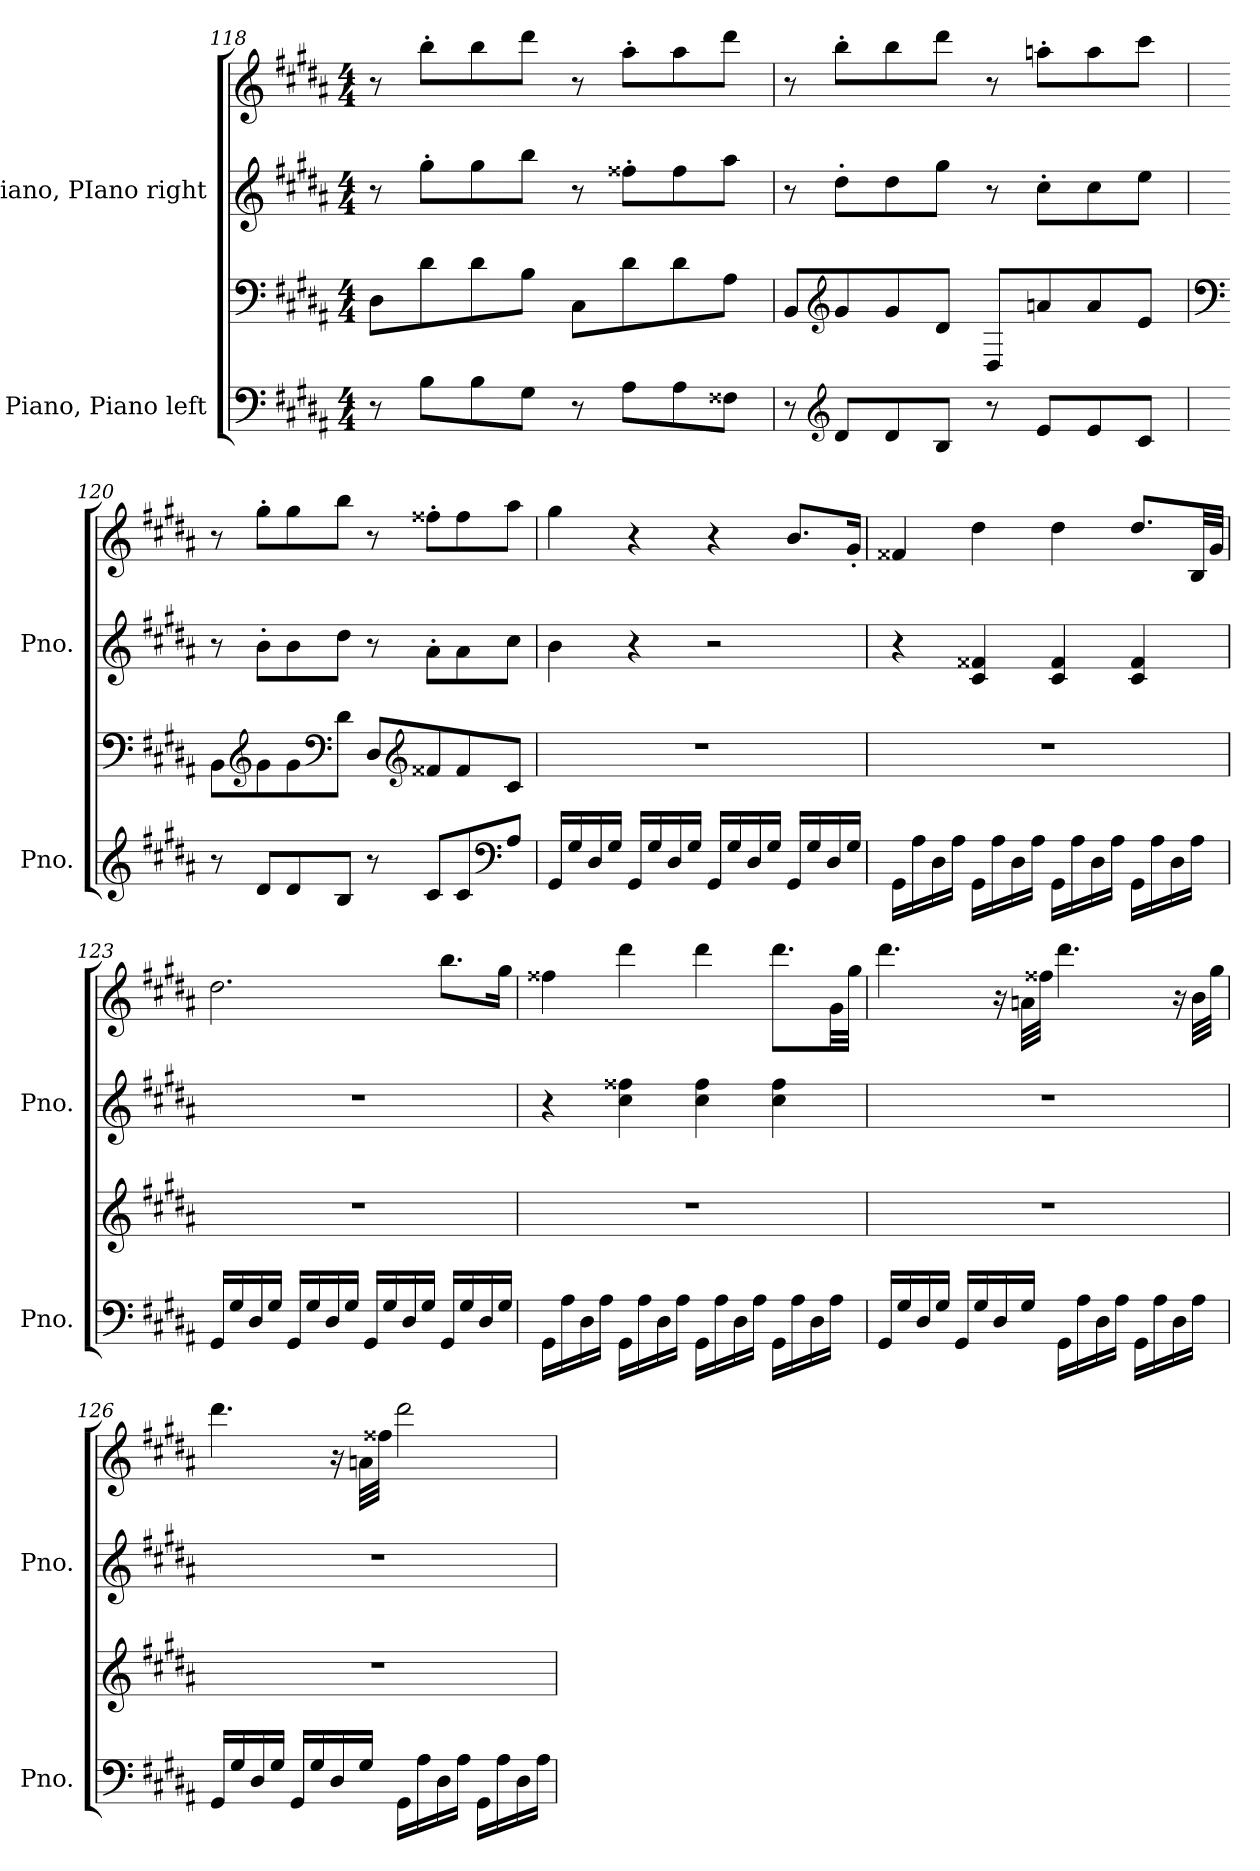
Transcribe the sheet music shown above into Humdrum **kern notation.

**kern	**kern	**kern	**kern
*part2	*part2	*part1	*part1
*staff4	*staff3	*staff2	*staff1
*I"Piano, Piano left	*	*I"Piano, PIano right	*
*I'Pno.	*	*I'Pno.	*
*clefF4	*clefF4	*clefG2	*clefG2
*k[f#c#g#d#a#]	*k[f#c#g#d#a#]	*k[f#c#g#d#a#]	*k[f#c#g#d#a#]
*M4/4	*M4/4	*M4/4	*M4/4
=118	=118	=118	=118
8r	8D#\L	8r	8r
8B\L	8d#\	8gg#'\L	8bb'\L
8B\	8d#\	8gg#\	8bb\
8G#\J	8B\J	8bb\J	8ddd#\J
8r	8C#\L	8r	8r
8A#\L	8d#\	8ff##X'\L	8aa#'\L
8A#\	8d#\	8ff##\	8aa#\
8F##X\J	8A#\J	8aa#\J	8ddd#\J
!!LO:PB:g=z
=119	=119	=119	=119
8r	8BB/L	8r	8r
*clefG2	*clefG2	*	*
8d#/L	8g#/	8dd#'\L	8bb'\L
8d#/	8g#/	8dd#\	8bb\
8B/J	8d#/J	8gg#\J	8ddd#\J
8r	8D#/L	8r	8r
8e/L	8an/	8cc#'\L	8aan'\L
8e/	8a/	8cc#\	8aa\
8c#/J	8e/J	8ee\J	8ccc#\J
=120	=120	=120	=120
*	*clefF4	*	*
8r	8BB\L	8r	8r
*	*clefG2	*	*
8d#/L	8g#\	8b'\L	8gg#'\L
8d#/	8g#\	8b\	8gg#\
*	*clefF4	*	*
8B/J	8d#\J	8dd#\J	8bb\J
8r	8D#/L	8r	8r
*	*clefG2	*	*
8c#/L	8f##X/	8a#'\L	8ff##X'\L
8c#/	8f##/	8a#\	8ff##\
*clefF4	*	*	*
8A#/J	8c#/J	8cc#\J	8aa#\J
!!LO:LB:g=z
=121	=121	=121	=121
16GG#/LL	1r	4b\	4gg#\
16G#/	.	.	.
16D#/	.	.	.
16G#/JJ	.	.	.
16GG#/LL	.	4r	4r
16G#/	.	.	.
16D#/	.	.	.
16G#/JJ	.	.	.
16GG#/LL	.	2r	4r
16G#/	.	.	.
16D#/	.	.	.
16G#/JJ	.	.	.
16GG#/LL	.	.	8.b/L
16G#/	.	.	.
16D#/	.	.	.
16G#/JJ	.	.	16g#'/Jk
=122	=122	=122	=122
16GG#\LL	1r	4r	4f##X/
16A#\	.	.	.
16D#\	.	.	.
16A#\JJ	.	.	.
16GG#\LL	.	4c#/ 4f##X/	4dd#\
16A#\	.	.	.
16D#\	.	.	.
16A#\JJ	.	.	.
16GG#\LL	.	4c#/ 4f##/	4dd#\
16A#\	.	.	.
16D#\	.	.	.
16A#\JJ	.	.	.
16GG#\LL	.	4c#/ 4f##/	8.dd#/L
16A#\	.	.	.
16D#\	.	.	.
16A#\JJ	.	.	32B/LL
.	.	.	32g#/JJJ
!!LO:LB:g=z
=123	=123	=123	=123
16GG#/LL	1r	1r	2.dd#\
16G#/	.	.	.
16D#/	.	.	.
16G#/JJ	.	.	.
16GG#/LL	.	.	.
16G#/	.	.	.
16D#/	.	.	.
16G#/JJ	.	.	.
16GG#/LL	.	.	.
16G#/	.	.	.
16D#/	.	.	.
16G#/JJ	.	.	.
16GG#/LL	.	.	8.bb\L
16G#/	.	.	.
16D#/	.	.	.
16G#/JJ	.	.	16gg#\Jk
=124	=124	=124	=124
16GG#\LL	1r	4r	4ff##X\
16A#\	.	.	.
16D#\	.	.	.
16A#\JJ	.	.	.
16GG#\LL	.	4cc#\ 4ff##X\	4ddd#\
16A#\	.	.	.
16D#\	.	.	.
16A#\JJ	.	.	.
16GG#\LL	.	4cc#\ 4ff##\	4ddd#\
16A#\	.	.	.
16D#\	.	.	.
16A#\JJ	.	.	.
16GG#\LL	.	4cc#\ 4ff##\	8.ddd#\L
16A#\	.	.	.
16D#\	.	.	.
16A#\JJ	.	.	32g#\LL
.	.	.	32gg#\JJJ
!!LO:PB:g=z
=125	=125	=125	=125
16GG#/LL	1r	1r	4.ddd#\
16G#/	.	.	.
16D#/	.	.	.
16G#/JJ	.	.	.
16GG#/LL	.	.	.
16G#/	.	.	.
16D#/	.	.	16r
16G#/JJ	.	.	32an\LLL
.	.	.	32ff##X\JJJ
16GG#\LL	.	.	4.ddd#\
16A#\	.	.	.
16D#\	.	.	.
16A#\JJ	.	.	.
16GG#\LL	.	.	.
16A#\	.	.	.
16D#\	.	.	16r
16A#\JJ	.	.	32b\LLL
.	.	.	32gg#\JJJ
=126	=126	=126	=126
16GG#/LL	1r	1r	4.ddd#\
16G#/	.	.	.
16D#/	.	.	.
16G#/JJ	.	.	.
16GG#/LL	.	.	.
16G#/	.	.	.
16D#/	.	.	16r
16G#/JJ	.	.	32an\LLL
.	.	.	32ff##X\JJJ
16GG#\LL	.	.	2ddd#\
16A#\	.	.	.
16D#\	.	.	.
16A#\JJ	.	.	.
16GG#\LL	.	.	.
16A#\	.	.	.
16D#\	.	.	.
16A#\JJ	.	.	.
=	=	=	=
*-	*-	*-	*-
